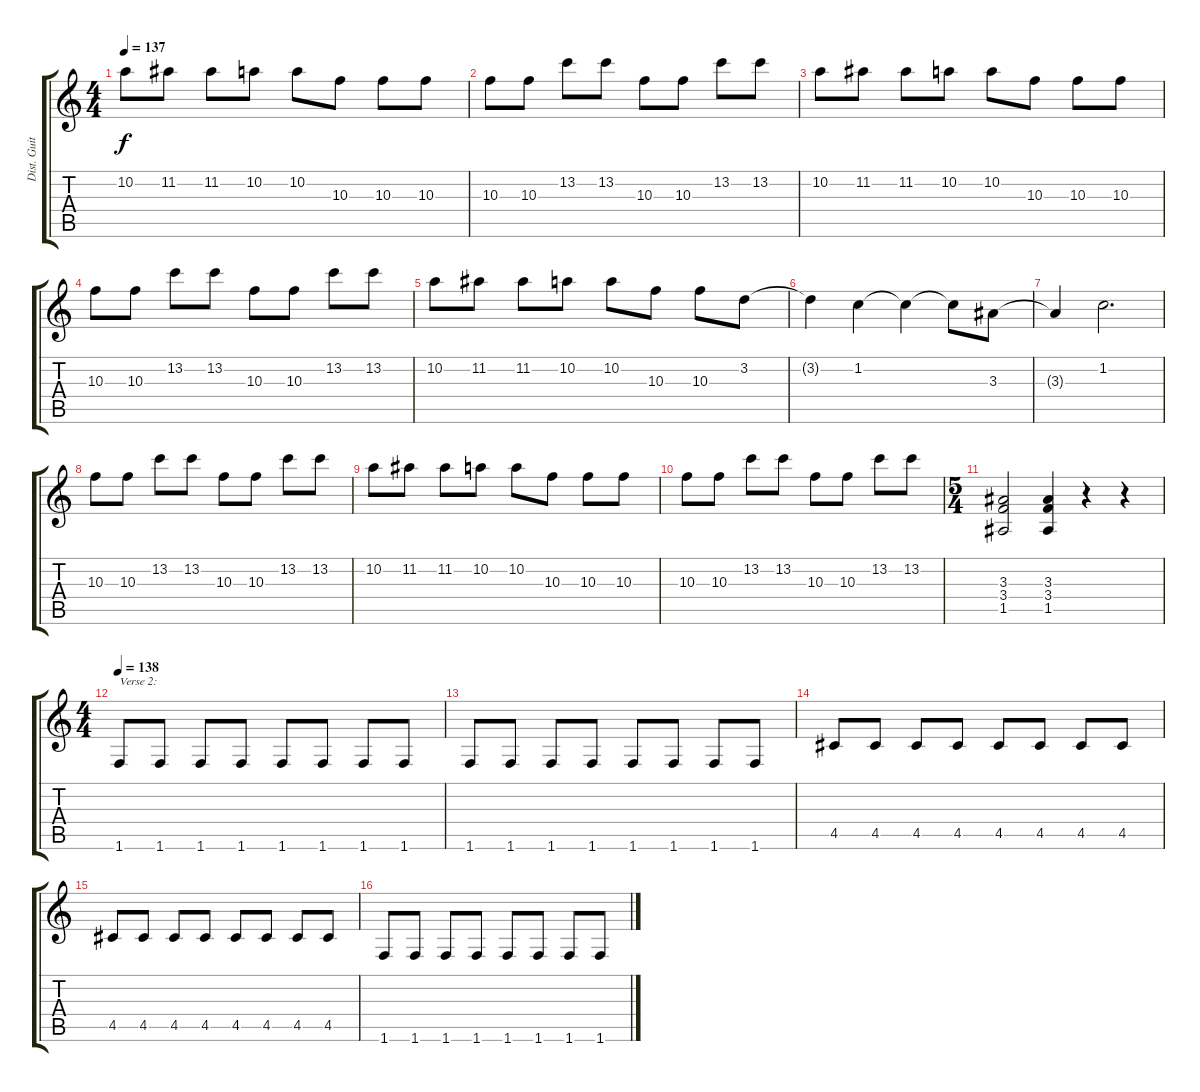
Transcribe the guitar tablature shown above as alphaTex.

\track ("Dist. Guitar 1" "Dist. Guit") {instrument distortionguitar}
\staff {score tabs}
\tuning (E4 B3 G3 D3 A2 E2) {hide}
\ts (4 4)
\tempo 137
\clef g2
\ks c
10.2.8{dy f} 11.2.8 11.2.8 10.2.8 10.2.8 10.3.8 10.3.8 10.3.8 |
10.3.8 10.3.8 13.2.8 13.2.8 10.3.8 10.3.8 13.2.8 13.2.8 |
10.2.8 11.2.8 11.2.8 10.2.8 10.2.8 10.3.8 10.3.8 10.3.8 |
10.3.8 10.3.8 13.2.8 13.2.8 10.3.8 10.3.8 13.2.8 13.2.8 |
10.2.8 11.2.8 11.2.8 10.2.8 10.2.8 10.3.8 10.3.8 3.2.8{instrument synthstrings1} |
3.2{t}.4 1.2.4 1.2{t}.4 1.2{t}.8 3.3.8 |
3.3{t}.4 1.2.2{d} |
10.3.8{volume 10 instrument lead3calliope} 10.3.8 13.2.8 13.2.8 10.3.8 10.3.8 13.2.8 13.2.8 |
10.2.8 11.2.8 11.2.8 10.2.8 10.2.8 10.3.8 10.3.8 10.3.8 |
10.3.8 10.3.8 13.2.8 13.2.8 10.3.8 10.3.8 13.2.8 13.2.8 |
\ts (5 4)
(3.3 3.4 1.5).2{volume 10 instrument distortionguitar} (3.3 3.4 1.5).4 r.4 r.4 |
\ts (4 4)
\tempo 138
1.6.8{txt "Verse 2:" volume 10 instrument distortionguitar} 1.6.8 1.6.8 1.6.8 1.6.8 1.6.8 1.6.8 1.6.8 |
1.6.8 1.6.8 1.6.8 1.6.8 1.6.8 1.6.8 1.6.8 1.6.8 |
4.5.8 4.5.8 4.5.8 4.5.8 4.5.8 4.5.8 4.5.8 4.5.8 |
4.5.8 4.5.8 4.5.8 4.5.8 4.5.8 4.5.8 4.5.8 4.5.8 |
1.6.8 1.6.8 1.6.8 1.6.8 1.6.8 1.6.8 1.6.8 1.6.8
